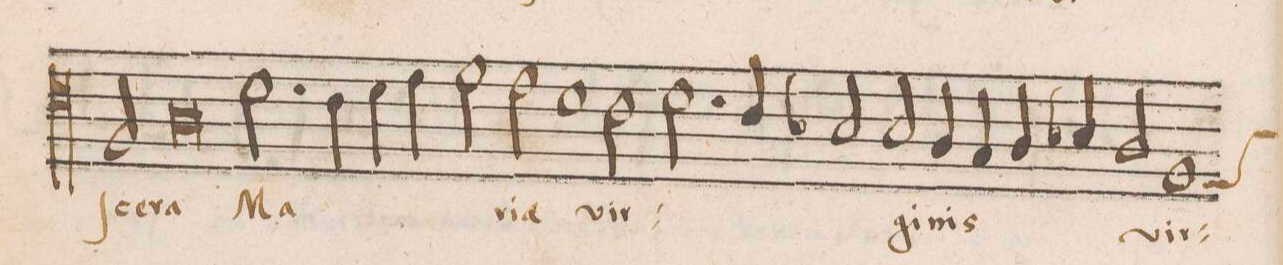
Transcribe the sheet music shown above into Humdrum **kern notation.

**kern	**text
*I"ALTVS	*
*clefC4	*
*k[]	*
*met(C|)	*
*M2/1	*
2F/	-ſce-
=6-	=6-
0A	-ra
=7-	=7-
2.d\	Ma-
4c\	.
4d\	.
4e\	.
2f\	.
=8-	=8-
2e\	-ri-
1d	-ae
2c\	vir-
=9-	=9-
2.d\	.
4c/	.
2B-X/	.
2B-/	-gi-
=10-	=10-
4A/	-nis
4G/	.
4A/	.
4B-X/	.
2A/	.
*custos:E	*
1F/	vir-
=11-	=11-
*-	*-
